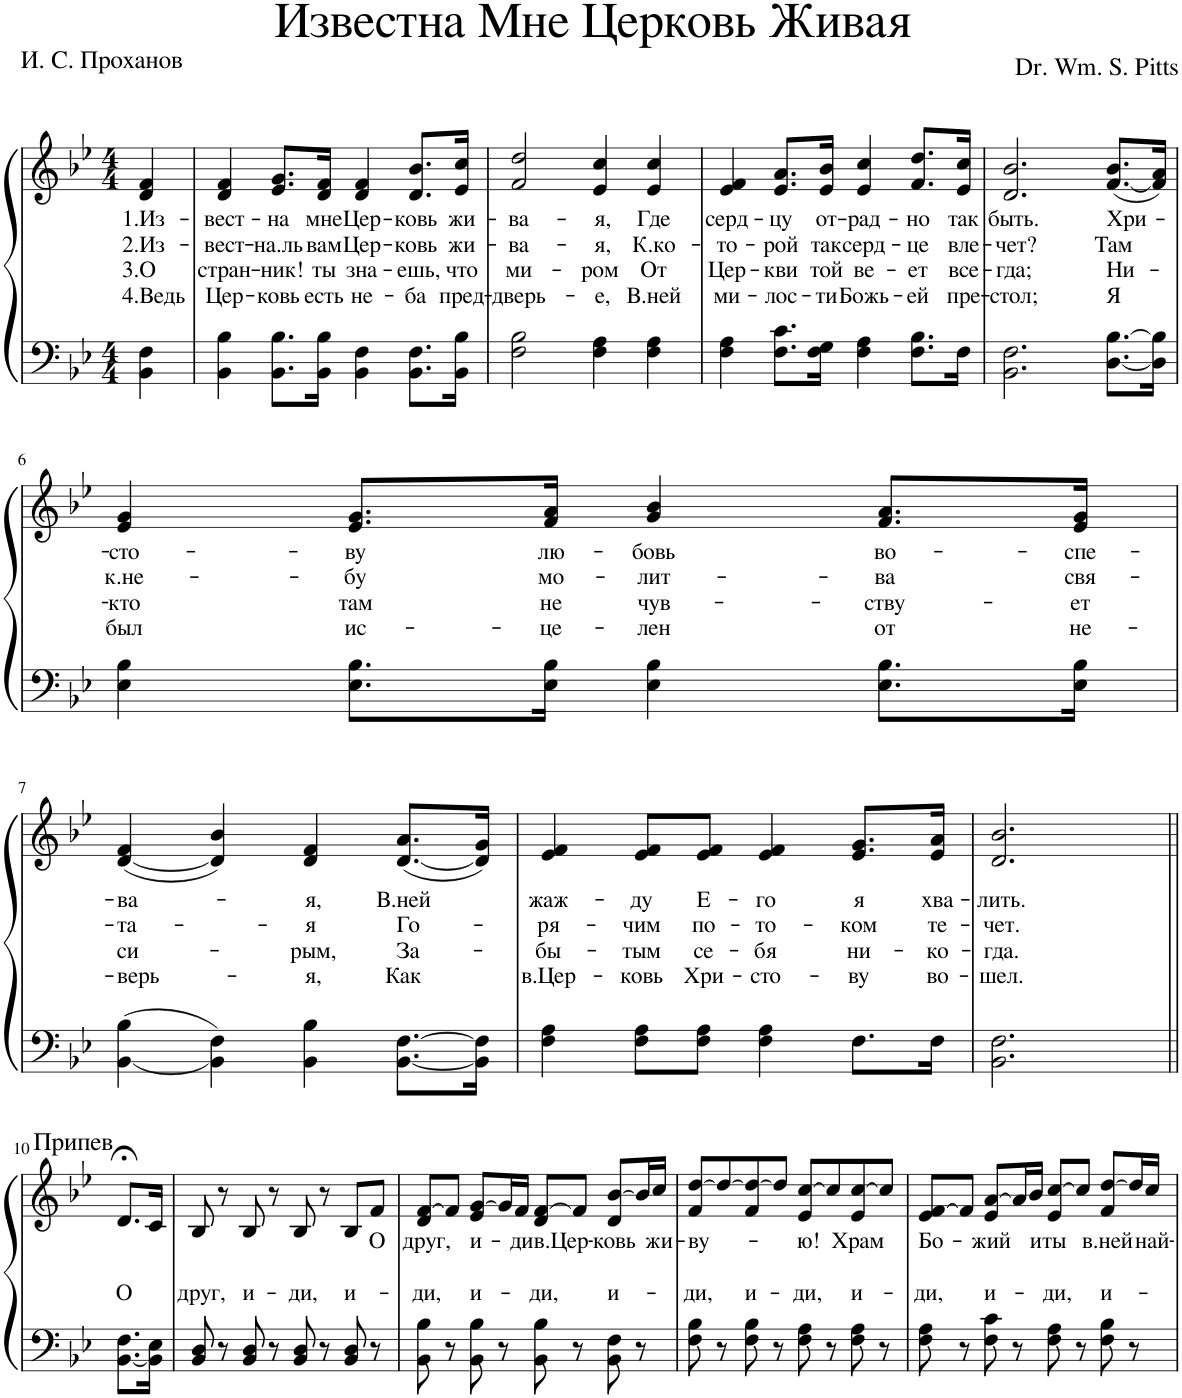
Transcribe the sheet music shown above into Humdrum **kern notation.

**kern	**text	**kern	**text	**text	**text	**text
*part1	*part1	*part1	*part1	*part1	*part1	*part1
*staff2	*staff2	*staff1	*staff1	*staff1	*staff1	*staff1
*I"Piano	*	*	*	*	*	*
*I'Pno.	*	*	*	*	*	*
*clefF4	*	*clefG2	*	*	*	*
*k[b-e-]	*	*k[b-e-]	*	*	*	*
*M4/4	*	*M4/4	*	*	*	*
=1	=1	=1	=1	=1	=1	=1
!	!	!	!LO:LY:b	!LO:LY:b	!LO:LY:b	!LO:LY:b
4BB-\ 4F\	.	4d/ 4f/	1.Из-	2.Из-	3.О	4.Ведь
=2	=2	=2	=2	=2	=2	=2
!	!	!	!LO:LY:b	!LO:LY:b	!LO:LY:b	!LO:LY:b
4BB-\ 4B-\	.	4d/ 4f/	-вест-	-вест-	стран-	Цер-
!	!	!	!LO:LY:b	!LO:LY:b	!LO:LY:b	!LO:LY:b
8.BB-\ 8.B-\L	.	8.e-/ 8.g/L	-на	-на.ль	-ник!	-ковь
!	!	!	!LO:LY:b	!LO:LY:b	!LO:LY:b	!LO:LY:b
16BB-\ 16B-\Jk	.	16d/ 16f/Jk	мне	вам	ты	есть
!	!	!	!LO:LY:b	!LO:LY:b	!LO:LY:b	!LO:LY:b
4BB-\ 4F\	.	4d/ 4f/	Цер-	Цер-	зна-	не-
!	!	!	!LO:LY:b	!LO:LY:b	!LO:LY:b	!LO:LY:b
8.BB-\ 8.F\L	.	8.d/ 8.b-/L	-ковь	-ковь	-ешь,	-ба
!	!	!	!LO:LY:b	!LO:LY:b	!LO:LY:b	!LO:LY:b
16BB-\ 16B-\Jk	.	16e-/ 16cc/Jk	жи-	жи-	что	пред-
=3	=3	=3	=3	=3	=3	=3
!	!	!	!LO:LY:b	!LO:LY:b	!LO:LY:b	!LO:LY:b
2F\ 2B-\	.	2f/ 2dd/	-ва-	-ва-	ми-	-дверь-
!	!	!	!LO:LY:b	!LO:LY:b	!LO:LY:b	!LO:LY:b
4F\ 4A\	.	4e-/ 4cc/	-я,	-я,	-ром	-е,
!	!	!	!LO:LY:b	!LO:LY:b	!LO:LY:b	!LO:LY:b
4F\ 4A\	.	4e-/ 4cc/	Где	К.ко-	От	В.ней
=4	=4	=4	=4	=4	=4	=4
!	!	!	!LO:LY:b	!LO:LY:b	!LO:LY:b	!LO:LY:b
4F\ 4A\	.	4e-/ 4f/	серд-	-то-	Цер-	ми-
!	!	!	!LO:LY:b	!LO:LY:b	!LO:LY:b	!LO:LY:b
8.F\ 8.c\L	.	8.e-/ 8.a/L	-цу	-рой	-кви	-лос-
!	!	!	!LO:LY:b	!LO:LY:b	!LO:LY:b	!LO:LY:b
16F\ 16G\Jk	.	16e-/ 16b-/Jk	от-	так	той	-ти
!	!	!	!LO:LY:b	!LO:LY:b	!LO:LY:b	!LO:LY:b
4F\ 4A\	.	4e-/ 4cc/	-рад-	серд-	ве-	Божь-
!	!	!	!LO:LY:b	!LO:LY:b	!LO:LY:b	!LO:LY:b
8.F\ 8.B-\L	.	8.f/ 8.dd/L	-но	-це	-ет	-ей
!	!	!	!LO:LY:b	!LO:LY:b	!LO:LY:b	!LO:LY:b
16F\Jk	.	16e-/ 16cc/Jk	так	вле-	все-	пре-
=5	=5	=5	=5	=5	=5	=5
!	!	!	!LO:LY:b	!LO:LY:b	!LO:LY:b	!LO:LY:b
2.BB-\ 2.F\	.	2.d/ 2.b-/	быть.	-чет?	-гда;	-стол;
!	!	!	!LO:LY:b	!LO:LY:b	!LO:LY:b	!LO:LY:b
[8.D\ [8.B-\L	.	([8.f/ 8.b-/L	Хри-	Там	Ни-	Я
16D\] 16B-\]Jk	.	16f/] 16a/Jk)	.	.	.	.
!!LO:LB:g=z
=6	=6	=6	=6	=6	=6	=6
!	!	!	!LO:LY:b	!LO:LY:b	!LO:LY:b	!LO:LY:b
4E-\ 4B-\	.	4e-/ 4g/	-сто-	к.не-	-кто	был
!	!	!	!LO:LY:b	!LO:LY:b	!LO:LY:b	!LO:LY:b
8.E-\ 8.B-\L	.	8.e-/ 8.g/L	-ву	-бу	там	ис-
!	!	!	!LO:LY:b	!LO:LY:b	!LO:LY:b	!LO:LY:b
16E-\ 16B-\Jk	.	16f/ 16a/Jk	лю-	мо-	не	-це-
!	!	!	!LO:LY:b	!LO:LY:b	!LO:LY:b	!LO:LY:b
4E-\ 4B-\	.	4g/ 4b-/	-бовь	-лит-	чув-	-лен
!	!	!	!LO:LY:b	!LO:LY:b	!LO:LY:b	!LO:LY:b
8.E-\ 8.B-\L	.	8.f/ 8.a/L	во-	-ва	-ству-	от
!	!	!	!LO:LY:b	!LO:LY:b	!LO:LY:b	!LO:LY:b
16E-\ 16B-\Jk	.	16e-/ 16g/Jk	-спе-	свя-	-ет	не-
!!LO:LB:g=z
=7	=7	=7	=7	=7	=7	=7
!	!	!	!LO:LY:b	!LO:LY:b	!LO:LY:b	!LO:LY:b
[4BB-\ 4B-\	.	([4d/ 4f/	-ва-	-та-	си-	-верь-
4BB-\] 4F\	.	4d/] 4b-/)	.	.	.	.
!	!	!	!LO:LY:b	!LO:LY:b	!LO:LY:b	!LO:LY:b
4BB-\ 4B-\	.	4d/ 4f/	-я,	-я	-рым,	-я,
!	!	!	!LO:LY:b	!LO:LY:b	!LO:LY:b	!LO:LY:b
[8.BB-\ [8.F\L	.	([8.d/ 8.a/L	В.ней	Го-	За-	Как
16BB-\] 16F\]Jk	.	16d/] 16g/Jk)	.	.	.	.
=8	=8	=8	=8	=8	=8	=8
!	!	!	!LO:LY:b	!LO:LY:b	!LO:LY:b	!LO:LY:b
4F\ 4A\	.	4e-/ 4f/	жаж-	-ря-	-бы-	в.Цер-
!	!	!	!LO:LY:b	!LO:LY:b	!LO:LY:b	!LO:LY:b
8F\ 8A\L	.	8e-/ 8f/L	-ду	-чим	-тым	-ковь
!	!	!	!LO:LY:b	!LO:LY:b	!LO:LY:b	!LO:LY:b
8F\ 8A\J	.	8e-/ 8f/J	E-	по-	се-	Хри-
!	!	!	!LO:LY:b	!LO:LY:b	!LO:LY:b	!LO:LY:b
4F\ 4A\	.	4e-/ 4f/	-го	-то-	-бя	-сто-
!	!	!	!LO:LY:b	!LO:LY:b	!LO:LY:b	!LO:LY:b
8.F\L	.	8.e-/ 8.g/L	я	-ком	ни-	-ву
!	!	!	!LO:LY:b	!LO:LY:b	!LO:LY:b	!LO:LY:b
16F\Jk	.	16e-/ 16a/Jk	хва-	те-	-ко-	во-
=9	=9	=9	=9	=9	=9	=9
!	!	!	!LO:LY:b	!LO:LY:b	!LO:LY:b	!LO:LY:b
2.BB-\ 2.F\	.	2.d/ 2.b-/	-лить.	-чет.	-гда.	-шел.
!!LO:LB:g=z
=10||	=10||	=10||	=10||	=10||	=10||	=10||
!	!	!LO:TX:a:t=Припев	!	!	!	!
!	!LO:LY:a	!	!	!	!	!
[8.BB-\ 8.F\L	О	8.d;</L	.	.	.	.
16BB-\] 16E-\Jk	.	16c/Jk	.	.	.	.
=11	=11	=11	=11	=11	=11	=11
!	!LO:LY:a	!	!	!	!	!
8BB-/ 8D/	друг,	8B-/	.	.	.	.
8r	.	8r	.	.	.	.
!	!LO:LY:a	!	!	!	!	!
8BB-/ 8D/	и-	8B-/	.	.	.	.
8r	.	8r	.	.	.	.
!	!LO:LY:a	!	!	!	!	!
8BB-/ 8D/	-ди,	8B-/	.	.	.	.
8r	.	8r	.	.	.	.
!	!LO:LY:a	!	!	!	!	!
8BB-/ 8D/	и-	8B-/L	.	.	.	.
!	!	!	!LO:LY:b	!	!	!
8r	.	8f/J	О	.	.	.
=12	=12	=12	=12	=12	=12	=12
!	!LO:LY:a	!	!LO:LY:b	!	!	!
8BB-\ 8B-\	-ди,	8d/ [8f/L	друг,	.	.	.
8r	.	8f/J]	.	.	.	.
!	!LO:LY:a	!	!LO:LY:b	!	!	!
8BB-\ 8B-\	и-	8e-/ [8g/L	и-	.	.	.
8r	.	16g/L]	.	.	.	.
!	!	!	!LO:LY:b	!	!	!
.	.	16f/JJ	-ди	.	.	.
!	!LO:LY:a	!	!LO:LY:b	!	!	!
8BB-\ 8B-\	-ди,	8d/ [8f/L	в.Цер-	.	.	.
8r	.	8f/J]	.	.	.	.
!	!LO:LY:a	!	!LO:LY:b	!	!	!
8BB-\ 8F\	и-	8d/ [8b-/L	-ковь	.	.	.
8r	.	16b-/L]	.	.	.	.
!	!	!	!LO:LY:b	!	!	!
.	.	16cc/JJ	жи-	.	.	.
=13	=13	=13	=13	=13	=13	=13
!	!LO:LY:a	!	!LO:LY:b	!	!	!
8F\ 8B-\	-ди,	8f/ [8dd/L	-ву-	.	.	.
8r	.	8dd/_	.	.	.	.
!	!LO:LY:a	!	!	!	!	!
8F\ 8B-\	и-	8f/ 8dd/_	.	.	.	.
8r	.	8dd/J]	.	.	.	.
!	!LO:LY:a	!	!LO:LY:b	!	!	!
8F\ 8A\	-ди,	8e-/ [8cc/L	-ю!	.	.	.
8r	.	8cc/]	.	.	.	.
!	!LO:LY:a	!	!LO:LY:b	!	!	!
8F\ 8A\	и-	8e-/ [8cc/	Храм	.	.	.
8r	.	8cc/J]	.	.	.	.
=14	=14	=14	=14	=14	=14	=14
!	!LO:LY:a	!	!LO:LY:b	!	!	!
8F\ 8A\	-ди,	8e-/ [8f/L	Бо-	.	.	.
8r	.	8f/J]	.	.	.	.
!	!LO:LY:a	!	!LO:LY:b	!	!	!
8F\ 8c\	и-	8e-/ [8a/L	-жий	.	.	.
8r	.	16a/L]	.	.	.	.
!	!	!	!LO:LY:b	!	!	!
.	.	16b-/JJ	и	.	.	.
!	!LO:LY:a	!	!LO:LY:b	!	!	!
8F\ 8A\	-ди,	8e-/ [8cc/L	ты	.	.	.
8r	.	8cc/J]	.	.	.	.
!	!LO:LY:a	!	!LO:LY:b	!	!	!
8F\ 8B-\	и-	8f/ [8dd/L	в.ней	.	.	.
8r	.	16dd/L]	.	.	.	.
!	!	!	!LO:LY:b	!	!	!
.	.	16cc/JJ	най-	.	.	.
=	=	=	=	=	=	=
*-	*-	*-	*-	*-	*-	*-
